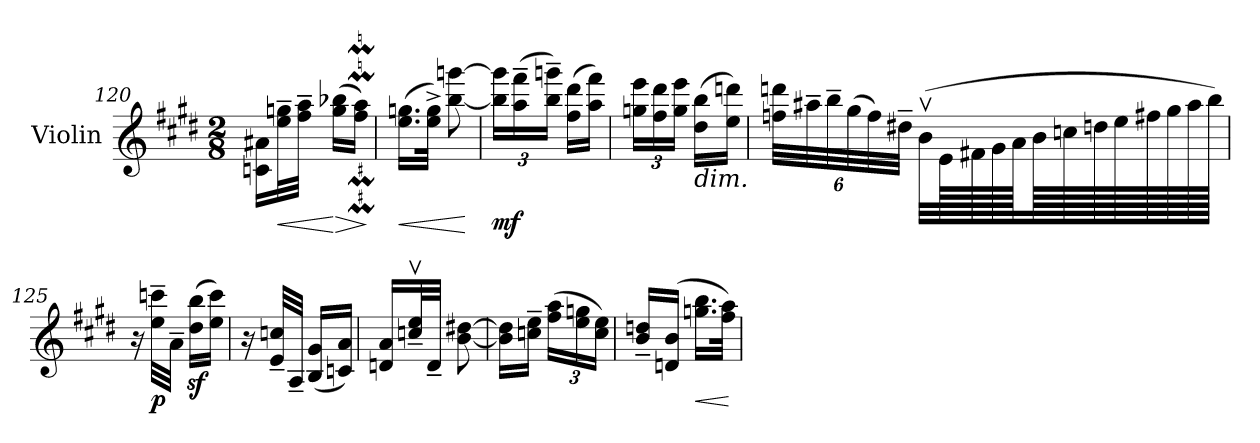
**kern	**dynam
*part1	*part1
*staff1	*staff1
*I"Violin	*
*I'Vln.	*
*clefG2	*
*k[f#c#g#d#]	*
*M2/8	*
=120	=120
16cn\ 16a#X\LL	.
!	!LO:HP:b
32ee\~ 32ggn\~L	<
32ff#\~ 32aa\~JJJ	.
!	!LO:HP:n=1:b
(16gg\ 16bb-X\LL	[ >
16ff#\M 16aa\MJJ)	.
.	]
!!LO:LB:g=z
=121	=121
!	!LO:HP:b
(16.ee\ 16.ggn\LL	<
32ee\^ 32gg\^JJk)	.
[8bb\ [8gggn\	.
.	[
=122	=122
*Xbrackettup	*
!	!LO:DY:b
24bb\] 24ggg\]LL	mf
(24aa\~ 24fff#\~	.
24bb\~ 24gggn\~JJ)	.
(16ff#\ 16ddd#\LL	.
16aa\ 16fff#\JJ)	.
=123	=123
24ggn\ 24eee\LL	.
24ff#\ 24ddd#\	.
24gg\ 24eee\JJ	.
!LO:TX:b:i:t=dim.	!
(16dd#\ 16bb\LL	.
16ee\ 16dddn\JJ)	.
=124	=124
48ffn\ 48dddn\LLL	.
48aa#X~\	.
48bb~\	.
(48gg#\	.
48ff\)	.
48dd#X~\JJJ	.
(32bv\LLL	.
128e\LL	.
128f#X\	.
128g#\	.
128a\JJJ	.
128b\LLL	.
128ccn\	.
128ddn\	.
128ee\	.
128ff#X\	.
128gg#\	.
128aa#\	.
128bb\JJJJJ)	.
!!LO:LB:g=z
=125	=125
16r	.
!	!LO:DY:b
32ee\~ 32cccn\~LLL	p
32a~\JJJ	.
(16dd#\z< 16bb\z<LL	.
16ee\ 16ccc\JJ)	.
=126	=126
16r	.
32e/~ 32ccn/~LLL	.
32A~/JJJ	.
(16B/ 16g#/LL	.
16cn/ 16a/JJ)	.
=127	=127
16dn/ 16a/LL	.
32ccn/v~ 32ee/v~L	.
32d~/JJJ	.
[8b\ [8dd#X\	.
=128	=128
16b\] 16dd#\]LL	.
16ccn\~ 16ee\~JJ	.
(24ff#\ 24aa\LL	.
24ee\ 24ggn\	.
24cc\ 24ee\JJ)	.
!!LO:LB:g=z
=129	=129
16b/~ 16ddn/~LL	.
(16dn/ 16b/JJ	.
!	!LO:HP:b
16.ggn\ 16.bb\LL	<
32ff#\ 32aa\JJk)	.
.	[
=	=
*-	*-
